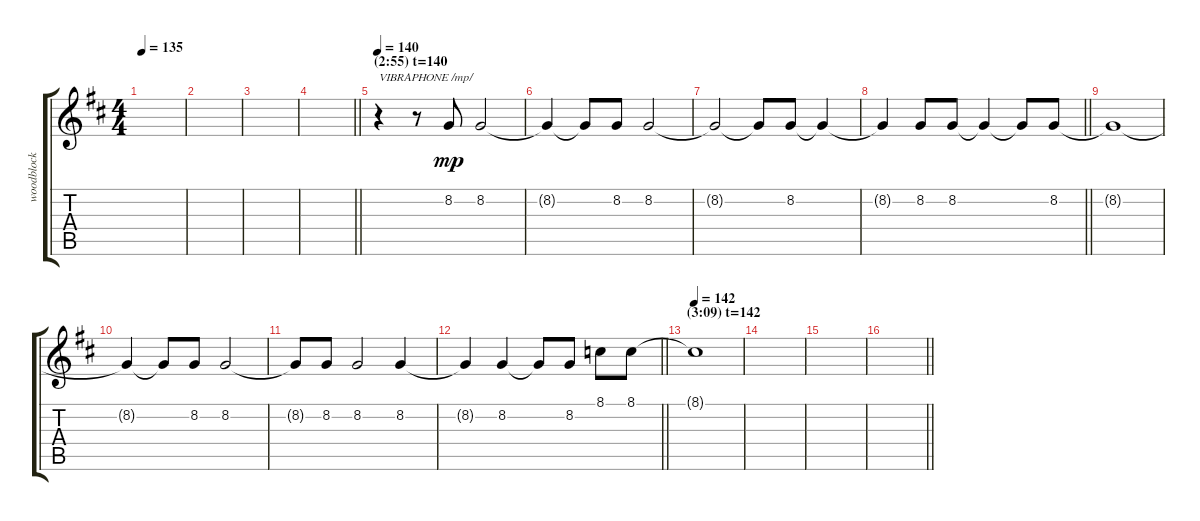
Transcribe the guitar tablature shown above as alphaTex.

\track ("woodblock" "woodblock") {instrument tubularbells}
\staff {score tabs}
\tuning (E4 B3 G3 D3 A2 E2) {hide}
\ts (4 4)
\tempo 135
\clef g2
\ks d
|
|
|
\barLineRight lightlight
|
\section ("" "(2:55) t=140")
\tempo 140
r.4{txt "VIBRAPHONE /mp/" instrument vibraphone} r.8 8.2.8{dy mp} 8.2.2 |
8.2{t}.4 8.2{t}.8 8.2.8 8.2.2 |
8.2{t}.2 8.2{t}.8 8.2.8 8.2{t}.4 |
\barLineRight lightlight
8.2{t}.4 8.2.8 8.2.8 8.2{t}.4 8.2{t}.8 8.2.8 |
8.2{t}.1 |
8.2{t}.4 8.2{t}.8 8.2.8 8.2.2 |
8.2{t}.8 8.2.8 8.2.2 8.2.4 |
\barLineRight lightlight
8.2{t}.4 8.2.4 8.2{t}.8 8.2.8 8.1.8 8.1.8 |
\section ("" "(3:09) t=142")
\tempo 142
8.1{t}.1 |
|
|
\barLineRight lightlight
